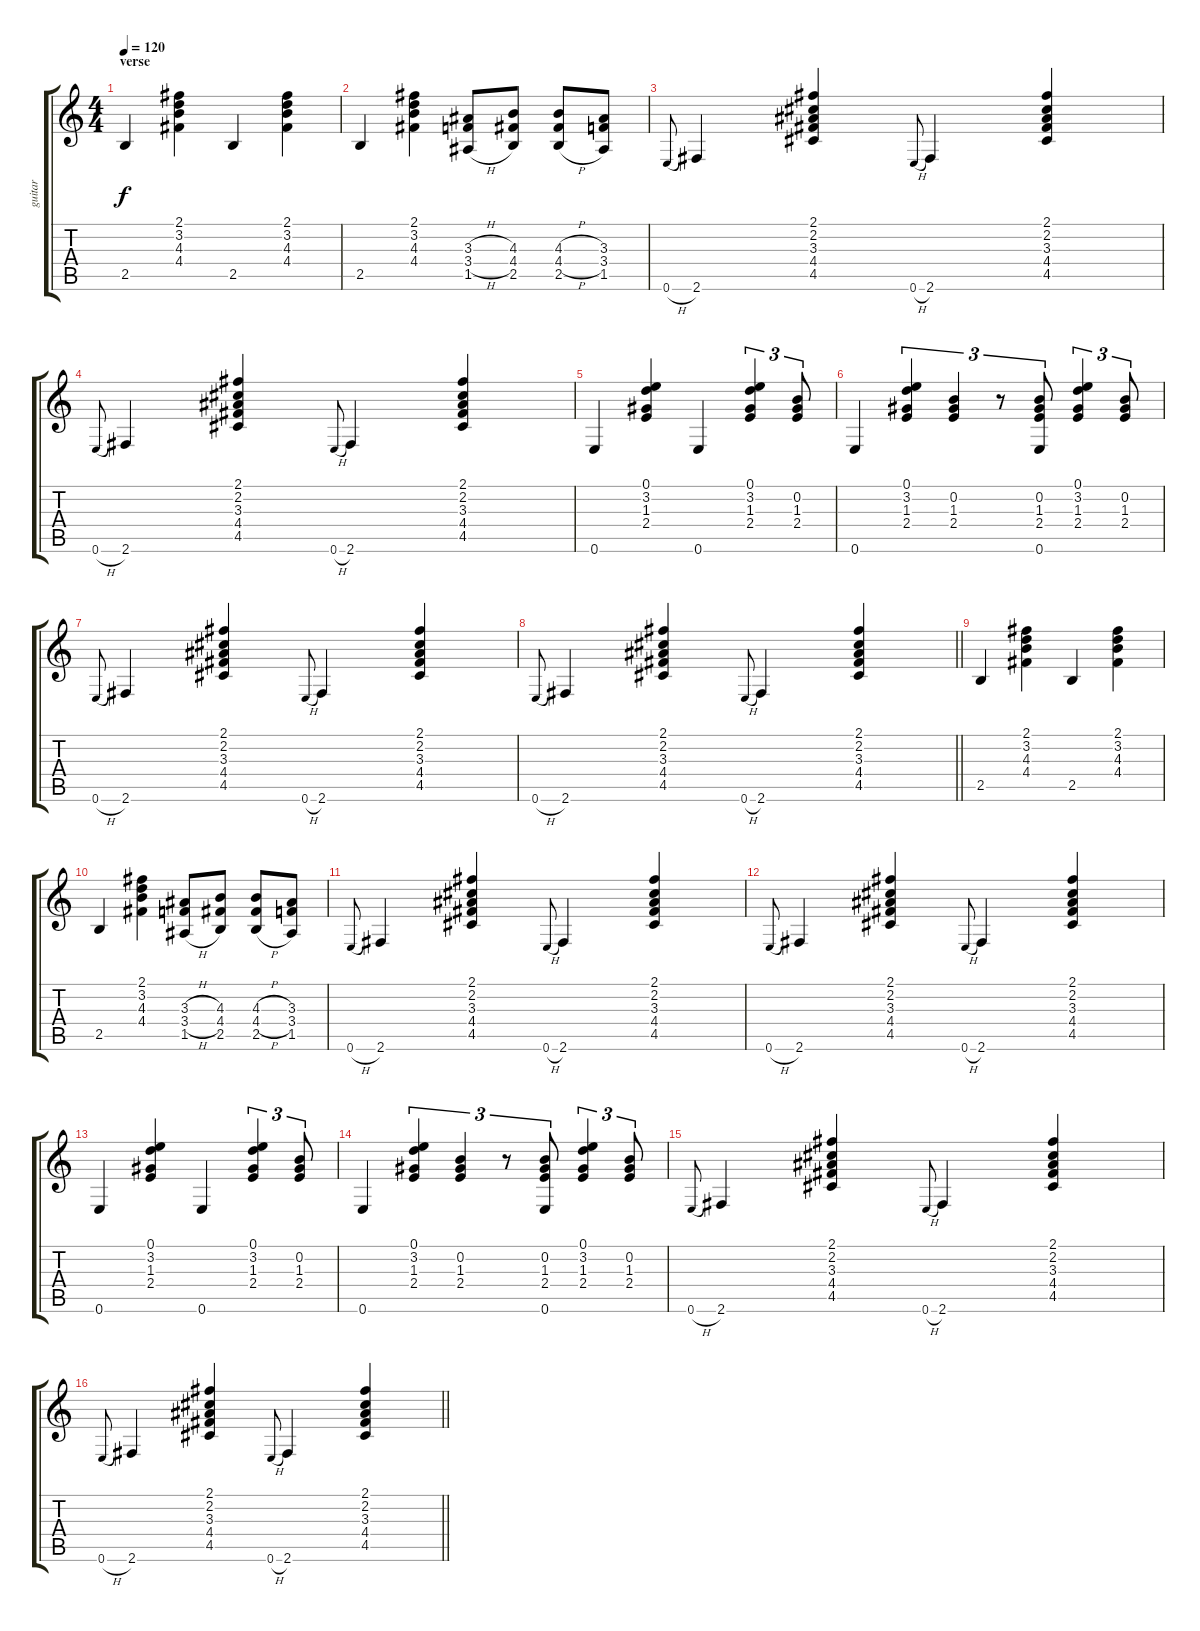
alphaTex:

\track ("guitar" "guitar") {instrument acousticguitarsteel}
\staff {score tabs}
\tuning (E4 B3 G3 D3 A2 E2) {hide}
\ts (4 4)
\section ("" "verse")
\tempo 120
\clef g2
\ks c
2.5.4{dy f} (2.1 3.2 4.3 4.4).4 2.5.4 (2.1 3.2 4.3 4.4).4 |
2.5.4 (2.1 3.2 4.3 4.4).4 (3.3{h} 3.4{h} 1.5{h}).8 (4.3 4.4 2.5).8 (4.3{h} 4.4{h} 2.5{h}).8 (3.3 3.4 1.5).8 |
0.6{h}.8{gr onbeat} 2.6.4 (2.1 2.2 3.3 4.4 4.5).4 0.6{h}.8{gr onbeat} 2.6.4 (2.1 2.2 3.3 4.4 4.5).4 |
0.6{h}.8{gr onbeat} 2.6.4 (2.1 2.2 3.3 4.4 4.5).4 0.6{h}.8{gr onbeat} 2.6.4 (2.1 2.2 3.3 4.4 4.5).4 |
0.6.4 (0.1 3.2 1.3 2.4).4 0.6.4 (0.1 3.2 1.3 2.4).4{tu (3 2)} (0.2 1.3 2.4).8{tu (3 2)} |
0.6.4 (0.1 3.2 1.3 2.4).4{tu (3 2)} (0.2 1.3 2.4).4{tu (3 2)} r.8{tu (3 2)} (0.2 1.3 2.4 0.6).8{tu (3 2)} (0.1 3.2 1.3 2.4).4{tu (3 2)} (0.2 1.3 2.4).8{tu (3 2)} |
0.6{h}.8{gr onbeat} 2.6.4 (2.1 2.2 3.3 4.4 4.5).4 0.6{h}.8{gr onbeat} 2.6.4 (2.1 2.2 3.3 4.4 4.5).4 |
\barLineRight lightlight
0.6{h}.8{gr onbeat} 2.6.4 (2.1 2.2 3.3 4.4 4.5).4 0.6{h}.8{gr onbeat} 2.6.4 (2.1 2.2 3.3 4.4 4.5).4 |
2.5.4 (2.1 3.2 4.3 4.4).4 2.5.4 (2.1 3.2 4.3 4.4).4 |
2.5.4 (2.1 3.2 4.3 4.4).4 (3.3{h} 3.4{h} 1.5{h}).8 (4.3 4.4 2.5).8 (4.3{h} 4.4{h} 2.5{h}).8 (3.3 3.4 1.5).8 |
0.6{h}.8{gr onbeat} 2.6.4 (2.1 2.2 3.3 4.4 4.5).4 0.6{h}.8{gr onbeat} 2.6.4 (2.1 2.2 3.3 4.4 4.5).4 |
0.6{h}.8{gr onbeat} 2.6.4 (2.1 2.2 3.3 4.4 4.5).4 0.6{h}.8{gr onbeat} 2.6.4 (2.1 2.2 3.3 4.4 4.5).4 |
0.6.4 (0.1 3.2 1.3 2.4).4 0.6.4 (0.1 3.2 1.3 2.4).4{tu (3 2)} (0.2 1.3 2.4).8{tu (3 2)} |
0.6.4 (0.1 3.2 1.3 2.4).4{tu (3 2)} (0.2 1.3 2.4).4{tu (3 2)} r.8{tu (3 2)} (0.2 1.3 2.4 0.6).8{tu (3 2)} (0.1 3.2 1.3 2.4).4{tu (3 2)} (0.2 1.3 2.4).8{tu (3 2)} |
0.6{h}.8{gr onbeat} 2.6.4 (2.1 2.2 3.3 4.4 4.5).4 0.6{h}.8{gr onbeat} 2.6.4 (2.1 2.2 3.3 4.4 4.5).4 |
\barLineRight lightlight
0.6{h}.8{gr onbeat} 2.6.4 (2.1 2.2 3.3 4.4 4.5).4 0.6{h}.8{gr onbeat} 2.6.4 (2.1 2.2 3.3 4.4 4.5).4
